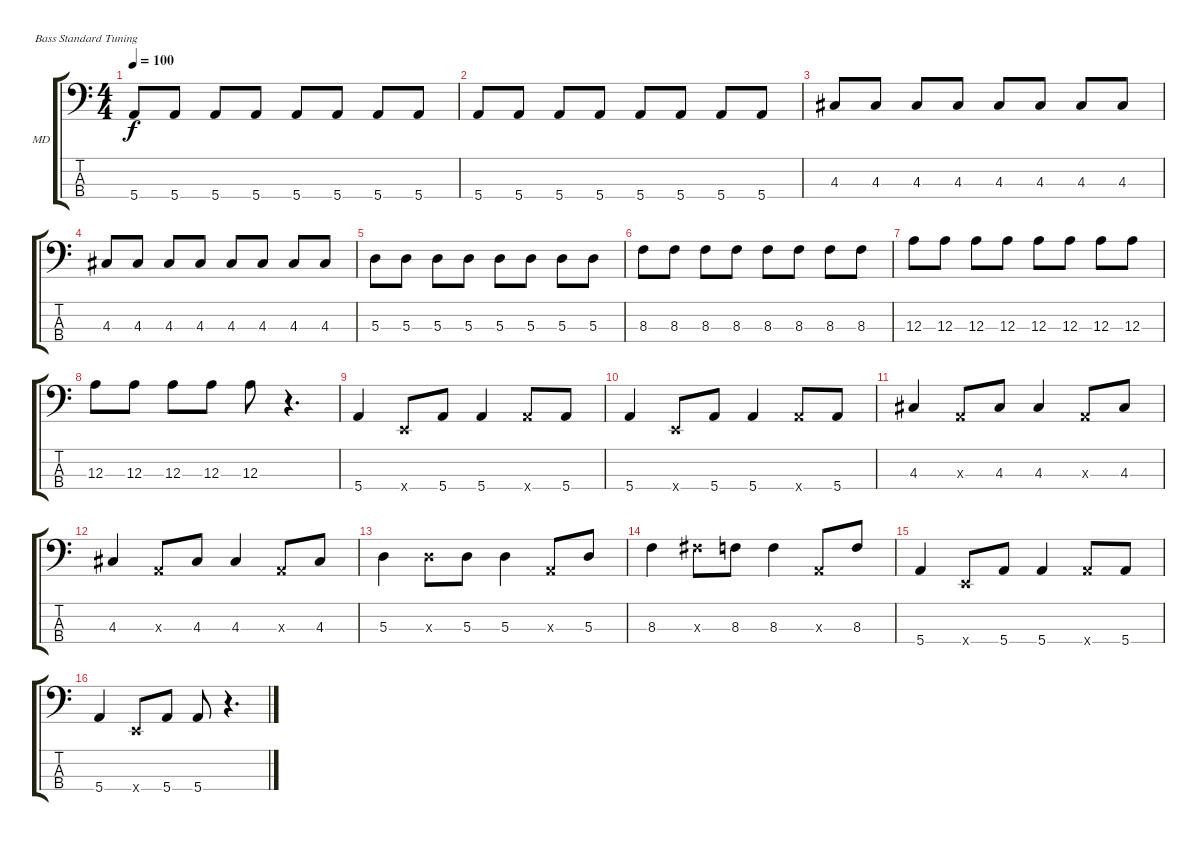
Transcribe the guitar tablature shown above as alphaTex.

\defaultSystemsLayout 4
\bracketExtendMode groupsimilarinstruments
\firstSystemTrackNameOrientation horizontal
\otherSystemsTrackNameOrientation horizontal
\track ("Bass - Mike Dirnt" "MD") {instrument electricbassfinger}
\staff {score tabs}
\tuning (G2 D2 A1 E1)
\ts (4 4)
\tempo 100
\clef f4
\ks c
5.4.8{dy f} 5.4.8 5.4.8 5.4.8 5.4.8 5.4.8 5.4.8 5.4.8 |
5.4.8 5.4.8 5.4.8 5.4.8 5.4.8 5.4.8 5.4.8 5.4.8 |
4.3.8 4.3.8 4.3.8 4.3.8 4.3.8 4.3.8 4.3.8 4.3.8 |
4.3.8 4.3.8 4.3.8 4.3.8 4.3.8 4.3.8 4.3.8 4.3.8 |
5.3.8 5.3.8 5.3.8 5.3.8 5.3.8 5.3.8 5.3.8 5.3.8 |
8.3.8 8.3.8 8.3.8 8.3.8 8.3.8 8.3.8 8.3.8 8.3.8 |
12.3.8 12.3.8 12.3.8 12.3.8 12.3.8 12.3.8 12.3.8 12.3.8 |
12.3.8 12.3.8 12.3.8 12.3.8 12.3.8 r.4{d} |
5.4.4 0.4{x}.8 5.4.8 5.4.4 5.4{x}.8 5.4.8 |
5.4.4 0.4{x}.8 5.4.8 5.4.4 5.4{x}.8 5.4.8 |
4.3.4 0.3{x}.8 4.3.8 4.3.4 0.3{x}.8 4.3.8 |
4.3.4 0.3{x}.8 4.3.8 4.3.4 0.3{x}.8 4.3.8 |
5.3.4 5.3{x}.8 5.3.8 5.3.4 0.3{x}.8 5.3.8 |
8.3.4 9.3{x}.8 8.3.8 8.3.4 0.3{x}.8 8.3.8 |
5.4.4 0.4{x}.8 5.4.8 5.4.4 5.4{x}.8 5.4.8 |
5.4.4 0.4{x}.8 5.4.8 5.4.8 r.4{d}
